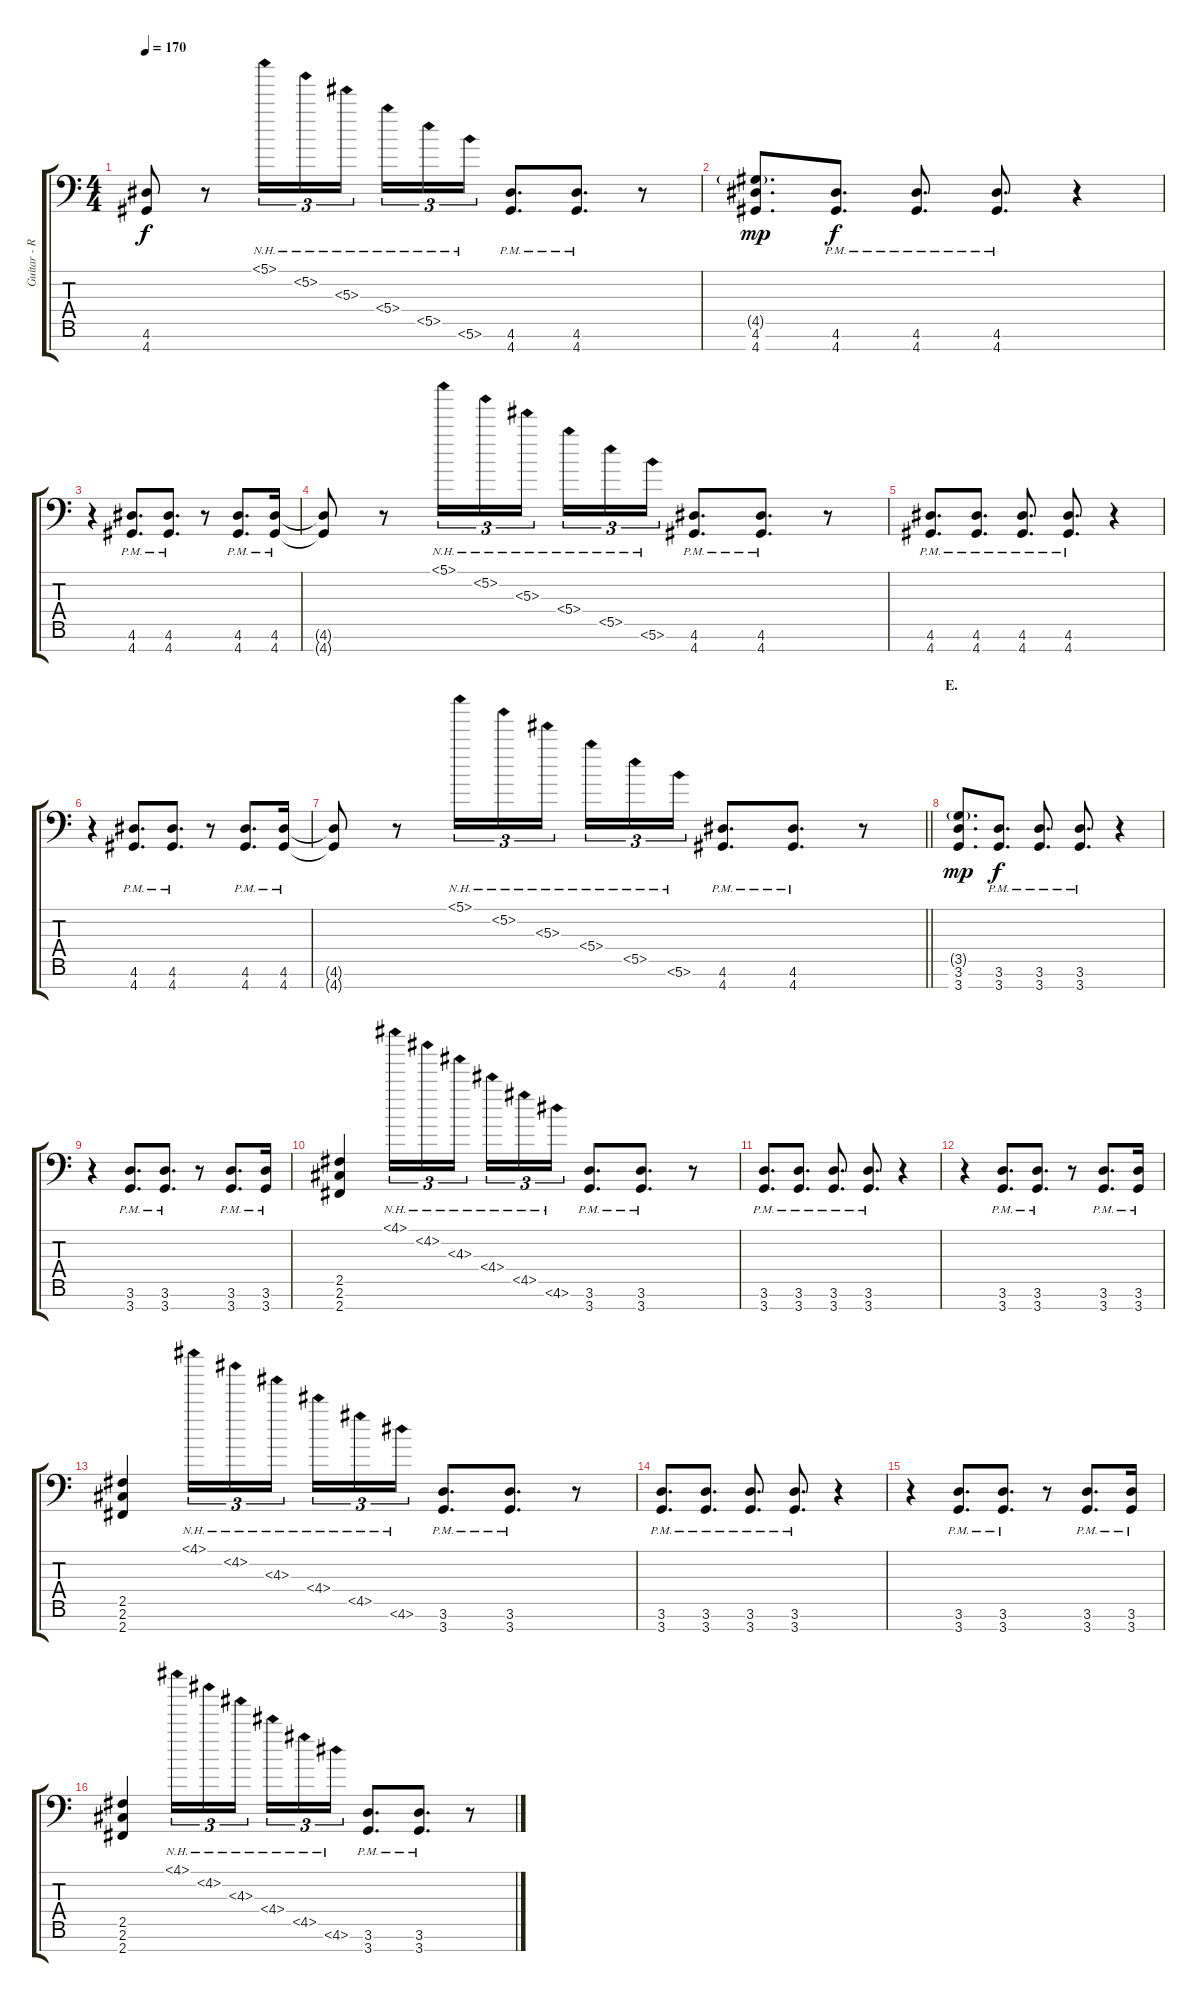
\track ("Guitar - Right" "Guitar - R") {instrument distortionguitar}
\staff {score tabs}
\tuning (E4 B3 Gb3 B2 E2 B1 E1) {hide}
\ts (4 4)
\tempo 170
\clef f4
\ks c
(4.6{t} 4.7{t}).8{dy f} r.8 5.1{nh}.16{tu (3 2)} 5.2{nh}.16{tu (3 2)} 5.3{nh}.16{tu (3 2) beam splitsecondary} 5.4{nh}.16{tu (3 2)} 5.5{nh}.16{tu (3 2)} 5.6{nh}.16{tu (3 2)} (4.6{pm} 4.7{pm}).8{d} (4.6{pm} 4.7{pm}).8{d} r.8 |
(4.5{g} 4.6 4.7).8{d dy mp} (4.6{pm} 4.7{pm}).8{d dy f} (4.6{pm} 4.7{pm}).8{d} (4.6{pm} 4.7{pm}).8{d} r.4 |
r.4 (4.6{pm} 4.7{pm}).8{d} (4.6{pm} 4.7{pm}).8{d} r.8 (4.6{pm} 4.7{pm}).8{d} (4.6{pm} 4.7{pm}).16 |
(4.6{t} 4.7{t}).8 r.8 5.1{nh}.16{tu (3 2)} 5.2{nh}.16{tu (3 2)} 5.3{nh}.16{tu (3 2) beam splitsecondary} 5.4{nh}.16{tu (3 2)} 5.5{nh}.16{tu (3 2)} 5.6{nh}.16{tu (3 2)} (4.6{pm} 4.7{pm}).8{d} (4.6{pm} 4.7{pm}).8{d} r.8 |
(4.6{pm} 4.7{pm}).8{d} (4.6{pm} 4.7{pm}).8{d} (4.6{pm} 4.7{pm}).8{d} (4.6{pm} 4.7{pm}).8{d} r.4 |
r.4 (4.6{pm} 4.7{pm}).8{d} (4.6{pm} 4.7{pm}).8{d} r.8 (4.6{pm} 4.7{pm}).8{d} (4.6{pm} 4.7{pm}).16 |
\barLineRight lightlight
(4.6{t} 4.7{t}).8 r.8 5.1{nh}.16{tu (3 2)} 5.2{nh}.16{tu (3 2)} 5.3{nh}.16{tu (3 2) beam splitsecondary} 5.4{nh}.16{tu (3 2)} 5.5{nh}.16{tu (3 2)} 5.6{nh}.16{tu (3 2)} (4.6{pm} 4.7{pm}).8{d} (4.6{pm} 4.7{pm}).8{d} r.8 |
\section ("" "E.")
(3.5{g} 3.6 3.7).8{d dy mp} (3.6{pm} 3.7{pm}).8{d dy f} (3.6{pm} 3.7{pm}).8{d} (3.6{pm} 3.7{pm}).8{d} r.4 |
r.4 (3.6{pm} 3.7{pm}).8{d} (3.6{pm} 3.7{pm}).8{d} r.8 (3.6{pm} 3.7{pm}).8{d} (3.6{pm} 3.7{pm}).16 |
(2.5 2.6 2.7).4 4.1{nh}.16{tu (3 2)} 4.2{nh}.16{tu (3 2)} 4.3{nh}.16{tu (3 2) beam splitsecondary} 4.4{nh}.16{tu (3 2)} 4.5{nh}.16{tu (3 2)} 4.6{nh}.16{tu (3 2)} (3.6{pm} 3.7{pm}).8{d} (3.6{pm} 3.7{pm}).8{d} r.8 |
(3.6{pm} 3.7{pm}).8{d} (3.6{pm} 3.7{pm}).8{d} (3.6{pm} 3.7{pm}).8{d} (3.6{pm} 3.7{pm}).8{d} r.4 |
r.4 (3.6{pm} 3.7{pm}).8{d} (3.6{pm} 3.7{pm}).8{d} r.8 (3.6{pm} 3.7{pm}).8{d} (3.6{pm} 3.7{pm}).16 |
(2.5 2.6 2.7).4 4.1{nh}.16{tu (3 2)} 4.2{nh}.16{tu (3 2)} 4.3{nh}.16{tu (3 2) beam splitsecondary} 4.4{nh}.16{tu (3 2)} 4.5{nh}.16{tu (3 2)} 4.6{nh}.16{tu (3 2)} (3.6{pm} 3.7{pm}).8{d} (3.6{pm} 3.7{pm}).8{d} r.8 |
(3.6{pm} 3.7{pm}).8{d} (3.6{pm} 3.7{pm}).8{d} (3.6{pm} 3.7{pm}).8{d} (3.6{pm} 3.7{pm}).8{d} r.4 |
r.4 (3.6{pm} 3.7{pm}).8{d} (3.6{pm} 3.7{pm}).8{d} r.8 (3.6{pm} 3.7{pm}).8{d} (3.6{pm} 3.7{pm}).16 |
(2.5 2.6 2.7).4 4.1{nh}.16{tu (3 2)} 4.2{nh}.16{tu (3 2)} 4.3{nh}.16{tu (3 2) beam splitsecondary} 4.4{nh}.16{tu (3 2)} 4.5{nh}.16{tu (3 2)} 4.6{nh}.16{tu (3 2)} (3.6{pm} 3.7{pm}).8{d} (3.6{pm} 3.7{pm}).8{d} r.8
